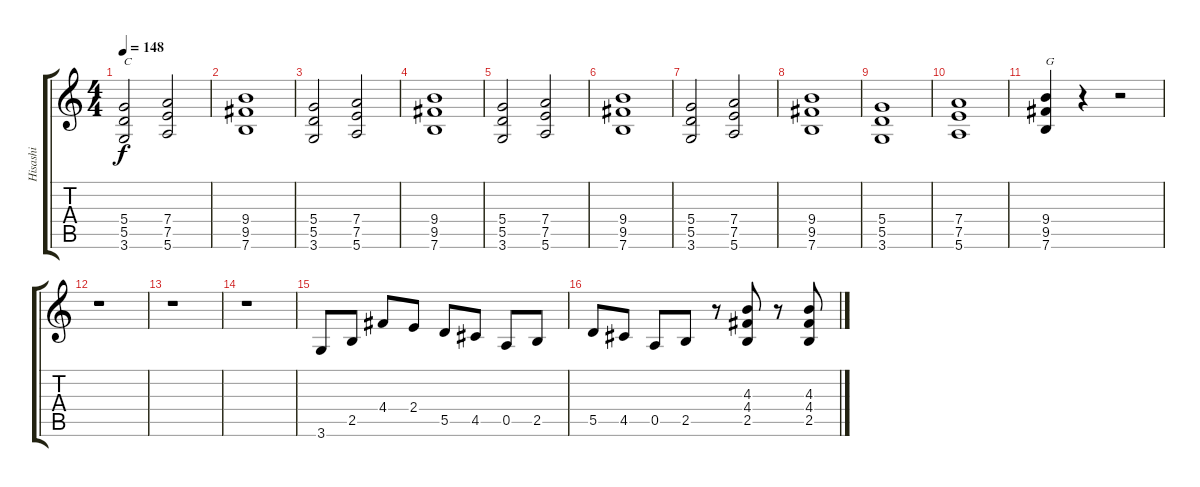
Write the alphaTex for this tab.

\track ("Hisashi" "Hisashi") {instrument distortionguitar}
\staff {score tabs}
\tuning (E4 B3 G3 D3 A2 E2) {hide}
\ts (4 4)
\tempo 148
\clef g2
\ks c
(5.4 5.5 3.6).2{txt "C" dy f} (7.4 7.5 5.6).2 |
(9.4 9.5 7.6).1 |
(5.4 5.5 3.6).2 (7.4 7.5 5.6).2 |
(9.4 9.5 7.6).1 |
(5.4 5.5 3.6).2 (7.4 7.5 5.6).2 |
(9.4 9.5 7.6).1 |
(5.4 5.5 3.6).2 (7.4 7.5 5.6).2 |
(9.4 9.5 7.6).1 |
(5.4 5.5 3.6).1 |
(7.4 7.5 5.6).1 |
(9.4 9.5 7.6).4{txt "G"} r.4 r.2 |
r.1 |
r.1 |
r.1 |
3.6.8 2.5.8 4.4.8 2.4.8 5.5.8 4.5.8 0.5.8 2.5.8 |
5.5.8 4.5.8 0.5.8 2.5.8 r.8 (4.3 4.4 2.5).8 r.8 (4.3 4.4 2.5).8
